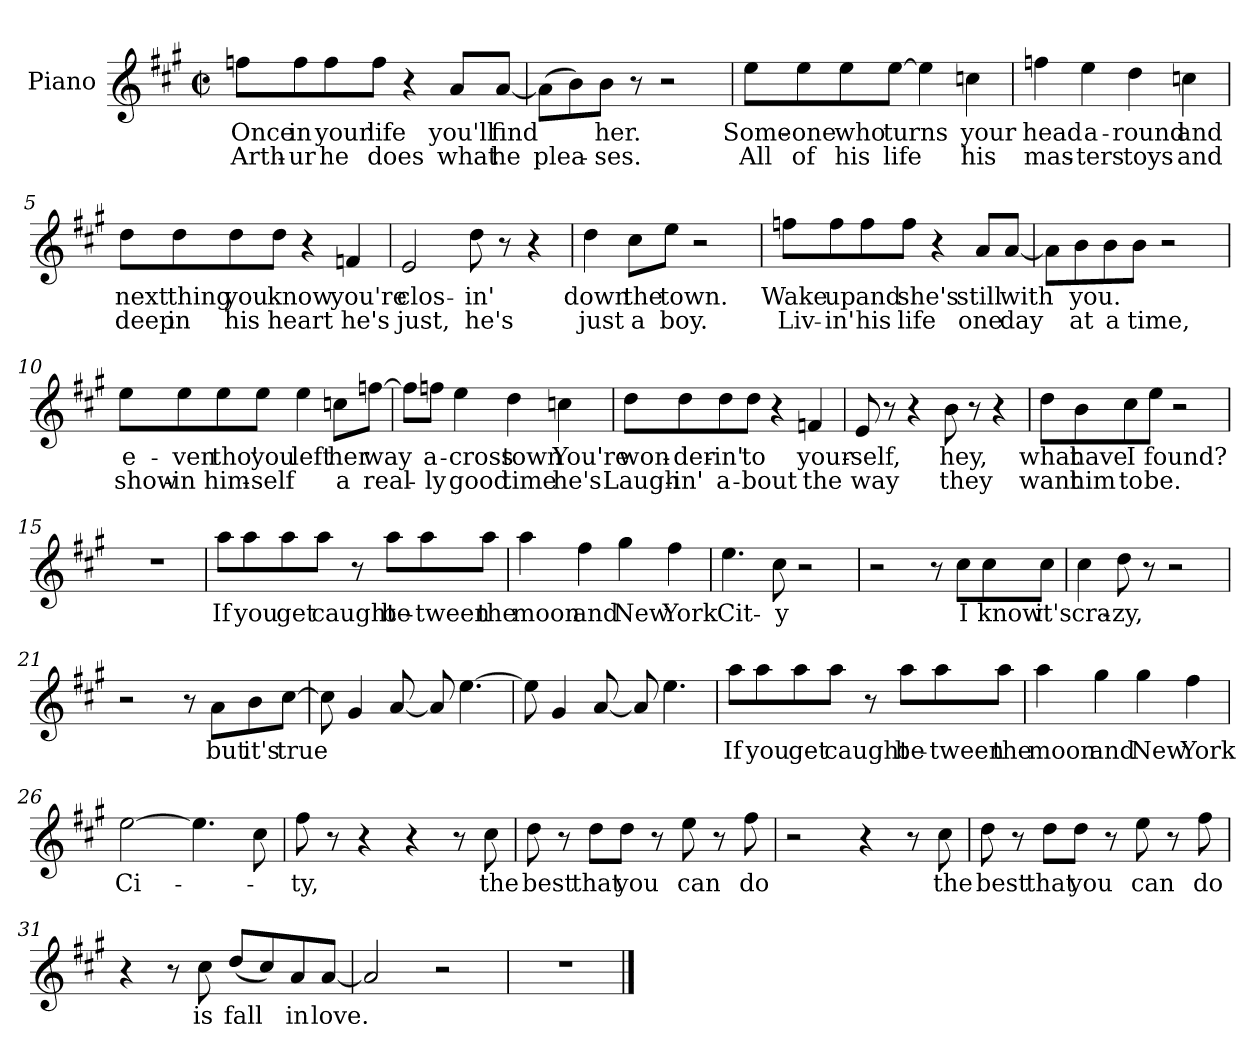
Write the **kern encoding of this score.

**kern	**text	**text
*part1	*part1	*part1
*staff1	*staff1	*staff1
*I"Piano	*	*
*I'Pno	*	*
*clefG2	*	*
*k[f#c#g#]	*	*
*A:	*	*
*M2/2	*	*
*met(c|)	*	*
=1	=1	=1
8ffn\L	Once	Arth-
8ff\	in	-ur
8ff\	your	he
8ff\J	life	does
4r	.	.
8a/L	you'll	what
[8a/J	find	he
=2	=2	=2
(8a\L]	.	plea-
8b\)	.	.
8b\J	her.	ses.
8r	.	.
2r	.	.
!!LO:LB:g=z
=3	=3	=3
8ee\L	Some-	All
8ee\	-one	of
8ee\	who	his
[8ee\J	turns	life
4ee\]	.	.
4ccn\	your	his
=4	=4	=4
4ffn\	head	mas-
4ee\	a-	-ters
4dd\	-round	toys
4ccn\	and	and
!!LO:LB:g=z
=5	=5	=5
8dd\L	next	deep
8dd\	thing	in
8dd\	you	his
8dd\J	know	heart
4r	.	.
4fn/	you're	he's
=6	=6	=6
2e/	clos-	just,
8dd\	-in'	he's
8r	.	.
4r	.	.
!!LO:LB:g=z
=7	=7	=7
4dd\	down	just
8cc#\L	the	a
8ee\J	town.	boy.
2r	.	.
=8	=8	=8
8ffn\L	Wake	Liv-
8ff\	up	-in'
8ff\	and	his
8ff\J	she's	life
4r	.	.
8a/L	still	one
[8a/J	with	day
!!LO:LB:g=z
=9	=9	=9
8a\L]	.	.
8b\	you.	at
8b\	.	a
8b\J	.	time,
2r	.	.
=10	=10	=10
8ee\L	e-	show-
8ee\	-ven	-in
8ee\	tho'	him-
8ee\J	you	-self
4ee\	left	.
8ccn\L	her	a
[8ffn\J	way	real-
!!LO:LB:g=z
=11	=11	=11
8ff\L]	.	.
8ffn\J	a-	ly
4ee\	-cross	good
4dd\	town	time
4ccn\	You're	he's
=12	=12	=12
8dd\L	won-	Laugh-
8dd\	-der-	-in'
8dd\	-in'	a-
8dd\J	to	-bout
4r	.	.
4fn/	your-	the
!!LO:PB:g=z
=13	=13	=13
8e/	-self,	way
8r	.	.
4r	.	.
8b\	hey,	they
8r	.	.
4r	.	.
=14	=14	=14
8dd\L	what	want
8b\	have	him
8cc#\	I	to
8ee\J	found?	be.
2r	.	.
=15	=15	=15
1r	.	.
!!LO:LB:g=z
=16	=16	=16
8aa\L	If	.
8aa\	you	.
8aa\	get	.
8aa\J	caught	.
8r	.	.
8aa\L	be-	.
8aa\	-tween	.
8aa\J	the	.
=17	=17	=17
4aa\	moon	.
4ff#\	and	.
4gg#\	New	.
4ff#\	York	.
!!LO:LB:g=z
=18	=18	=18
4.ee\	Cit-	.
8cc#\	-y	.
2r	.	.
=19	=19	=19
2r	.	.
8r	.	.
8cc#\L	I	.
8cc#\	know	.
8cc#\J	it's	.
=20	=20	=20
4cc#\	cra-	.
8dd\	-zy,	.
8r	.	.
2r	.	.
=21	=21	=21
2r	.	.
8r	.	.
8a\L	but	.
8b\	it's	.
[8cc#\J	true	.
!!LO:LB:g=z
=22	=22	=22
8cc#\]	.	.
4g#/	.	.
[8a/	.	.
8a/]	.	.
[4.ee\	.	.
=23	=23	=23
8ee\]	.	.
4g#/	.	.
[8a/	.	.
8a/]	.	.
4.ee\	.	.
=24	=24	=24
8aa\L	If	.
8aa\	you	.
8aa\	get	.
8aa\J	caught	.
8r	.	.
8aa\L	be-	.
8aa\	-tween	.
8aa\J	the	.
!!LO:LB:g=z
=25	=25	=25
4aa\	moon	.
4gg#\	and	.
4gg#\	New	.
4ff#\	York	.
=26	=26	=26
[2ee\	Ci-	.
4.ee\]	.	.
8cc#\	.	.
=27	=27	=27
8ff#\	ty,	.
8r	.	.
4r	.	.
4r	.	.
8r	.	.
8cc#\	the	.
!!LO:LB:g=z
=28	=28	=28
8dd\	best	.
8r	.	.
8dd\L	that	.
8dd\J	you	.
8r	.	.
8ee\	can	.
8r	.	.
8ff#\	do	.
=29	=29	=29
2r	.	.
4r	.	.
8r	.	.
8cc#\	the	.
=30	=30	=30
8dd\	best	.
8r	.	.
8dd\L	that	.
8dd\J	you	.
8r	.	.
8ee\	can	.
8r	.	.
8ff#\	do	.
!!LO:LB:g=z
=31	=31	=31
4r	.	.
8r	.	.
8cc#\	is	.
(8dd/L	fall	.
8cc#/)	.	.
8a/	in	.
[8a/J	love.	.
=32	=32	=32
2a/]	.	.
2r	.	.
=33	=33	=33
1r	.	.
==	==	==
*-	*-	*-
